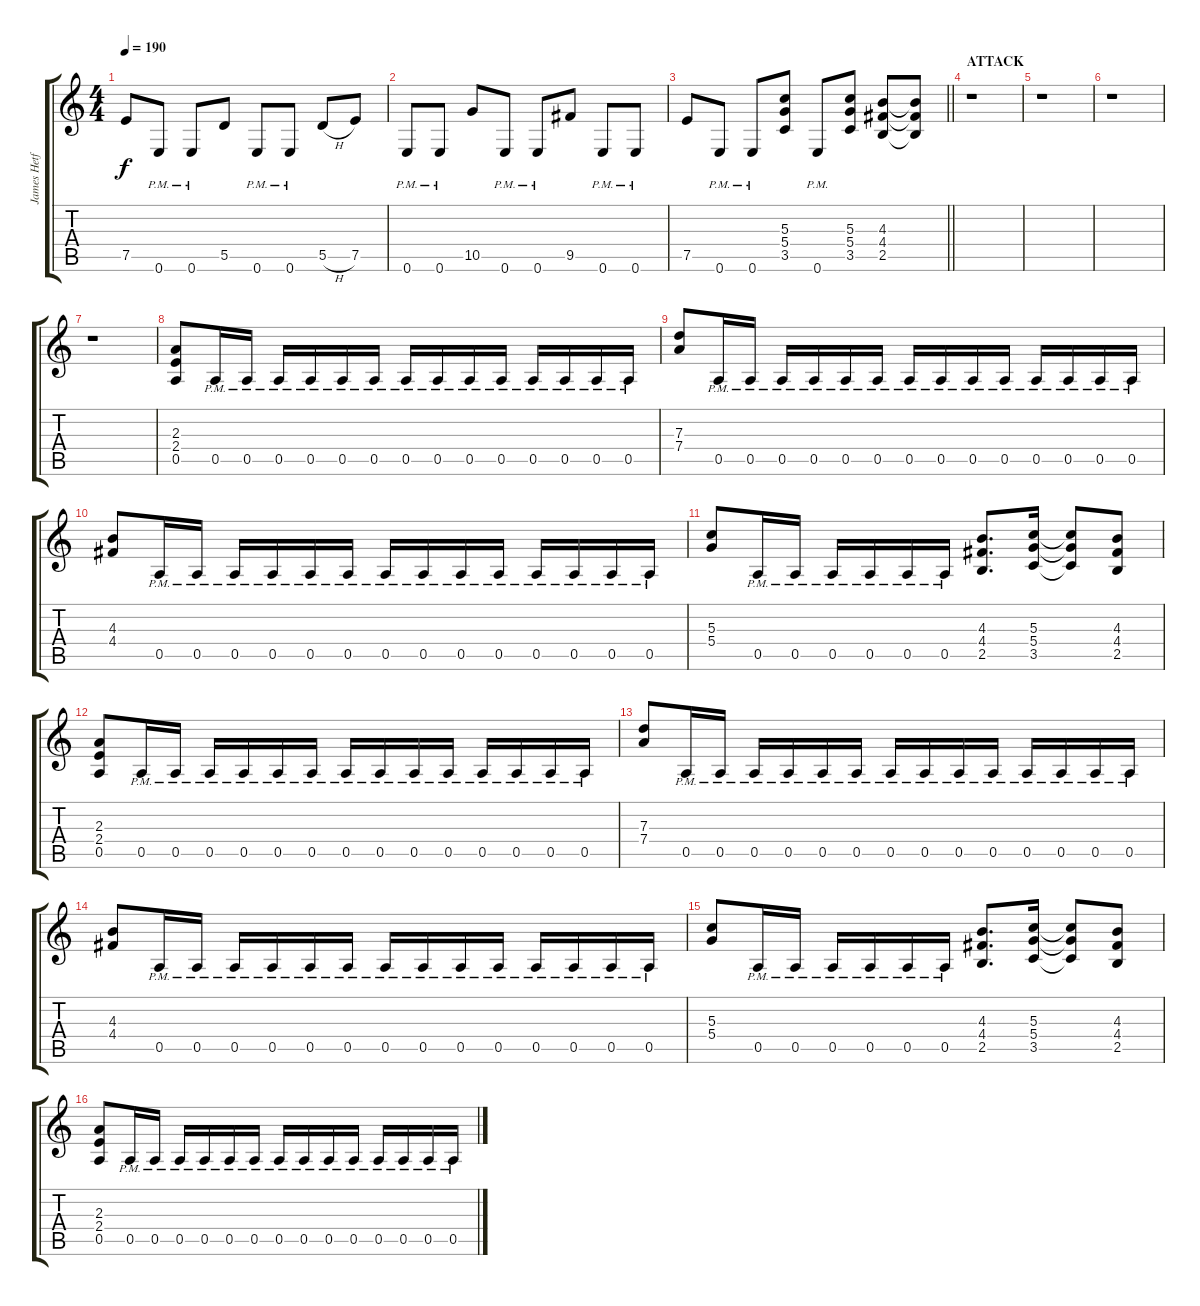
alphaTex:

\track ("James Hetfield - rhythm guitar" "James Hetf") {instrument distortionguitar}
\staff {score tabs}
\tuning (E4 B3 G3 D3 A2 E2) {hide}
\ts (4 4)
\tempo 190
\clef g2
\ks c
7.5.8{dy f} 0.6{pm}.8 0.6{pm}.8 5.5.8 0.6{pm}.8 0.6{pm}.8 5.5{h}.8 7.5.8 |
0.6{pm}.8 0.6{pm}.8 10.5.8 0.6{pm}.8 0.6{pm}.8 9.5.8 0.6{pm}.8 0.6{pm}.8 |
\barLineRight lightlight
7.5.8 0.6{pm}.8 0.6{pm}.8 (5.3 5.4 3.5).8 0.6{pm}.8 (5.3 5.4 3.5).8 (4.3 4.4 2.5).8 (4.3{t} 4.4{t} 2.5{t}).8 |
\section ("" "ATTACK")
r.1 |
r.1 |
r.1 |
r.1 |
(2.3 2.4 0.5).8 0.5{pm}.16 0.5{pm}.16 0.5{pm}.16 0.5{pm}.16 0.5{pm}.16 0.5{pm}.16 0.5{pm}.16 0.5{pm}.16 0.5{pm}.16 0.5{pm}.16 0.5{pm}.16 0.5{pm}.16 0.5{pm}.16 0.5{pm}.16 |
(7.3 7.4).8 0.5{pm}.16 0.5{pm}.16 0.5{pm}.16 0.5{pm}.16 0.5{pm}.16 0.5{pm}.16 0.5{pm}.16 0.5{pm}.16 0.5{pm}.16 0.5{pm}.16 0.5{pm}.16 0.5{pm}.16 0.5{pm}.16 0.5{pm}.16 |
(4.3 4.4).8 0.5{pm}.16 0.5{pm}.16 0.5{pm}.16 0.5{pm}.16 0.5{pm}.16 0.5{pm}.16 0.5{pm}.16 0.5{pm}.16 0.5{pm}.16 0.5{pm}.16 0.5{pm}.16 0.5{pm}.16 0.5{pm}.16 0.5{pm}.16 |
(5.3 5.4).8 0.5{pm}.16 0.5{pm}.16 0.5{pm}.16 0.5{pm}.16 0.5{pm}.16 0.5{pm}.16 (4.3 4.4 2.5).8{d} (5.3 5.4 3.5).16 (5.3{t} 5.4{t} 3.5{t}).8 (4.3 4.4 2.5).8 |
(2.3 2.4 0.5).8 0.5{pm}.16 0.5{pm}.16 0.5{pm}.16 0.5{pm}.16 0.5{pm}.16 0.5{pm}.16 0.5{pm}.16 0.5{pm}.16 0.5{pm}.16 0.5{pm}.16 0.5{pm}.16 0.5{pm}.16 0.5{pm}.16 0.5{pm}.16 |
(7.3 7.4).8 0.5{pm}.16 0.5{pm}.16 0.5{pm}.16 0.5{pm}.16 0.5{pm}.16 0.5{pm}.16 0.5{pm}.16 0.5{pm}.16 0.5{pm}.16 0.5{pm}.16 0.5{pm}.16 0.5{pm}.16 0.5{pm}.16 0.5{pm}.16 |
(4.3 4.4).8 0.5{pm}.16 0.5{pm}.16 0.5{pm}.16 0.5{pm}.16 0.5{pm}.16 0.5{pm}.16 0.5{pm}.16 0.5{pm}.16 0.5{pm}.16 0.5{pm}.16 0.5{pm}.16 0.5{pm}.16 0.5{pm}.16 0.5{pm}.16 |
(5.3 5.4).8 0.5{pm}.16 0.5{pm}.16 0.5{pm}.16 0.5{pm}.16 0.5{pm}.16 0.5{pm}.16 (4.3 4.4 2.5).8{d} (5.3 5.4 3.5).16 (5.3{t} 5.4{t} 3.5{t}).8 (4.3 4.4 2.5).8 |
(2.3 2.4 0.5).8 0.5{pm}.16 0.5{pm}.16 0.5{pm}.16 0.5{pm}.16 0.5{pm}.16 0.5{pm}.16 0.5{pm}.16 0.5{pm}.16 0.5{pm}.16 0.5{pm}.16 0.5{pm}.16 0.5{pm}.16 0.5{pm}.16 0.5{pm}.16
